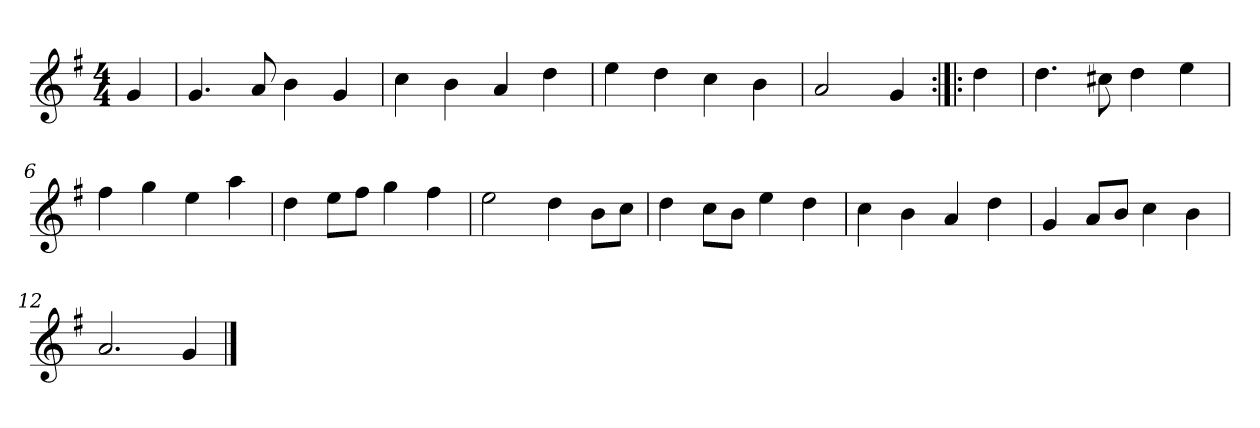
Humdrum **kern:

**kern
*part1
*staff1
*clefG2
*k[f#]
*G:
*M4/4
*MM120
=
4g
=1
4.g
8a
4b
4g
=2
4cc
4b
4a
4dd
=3
4ee
4dd
4cc
4b
=4
2a
4g
=:|!|:
4dd
=5
4.dd
8cc#X
4dd
4ee
=6
4ff#
4gg
4ee
4aa
=7
4dd
8ee\L
8ff#\J
4gg
4ff#
=8
2ee
4dd
8b\L
8cc\J
=9
4dd
8cc\L
8b\J
4ee
4dd
=10
4cc
4b
4a
4dd
=11
4g
8a/L
8b/J
4cc
4b
=12
2.a
4g
==
*-
